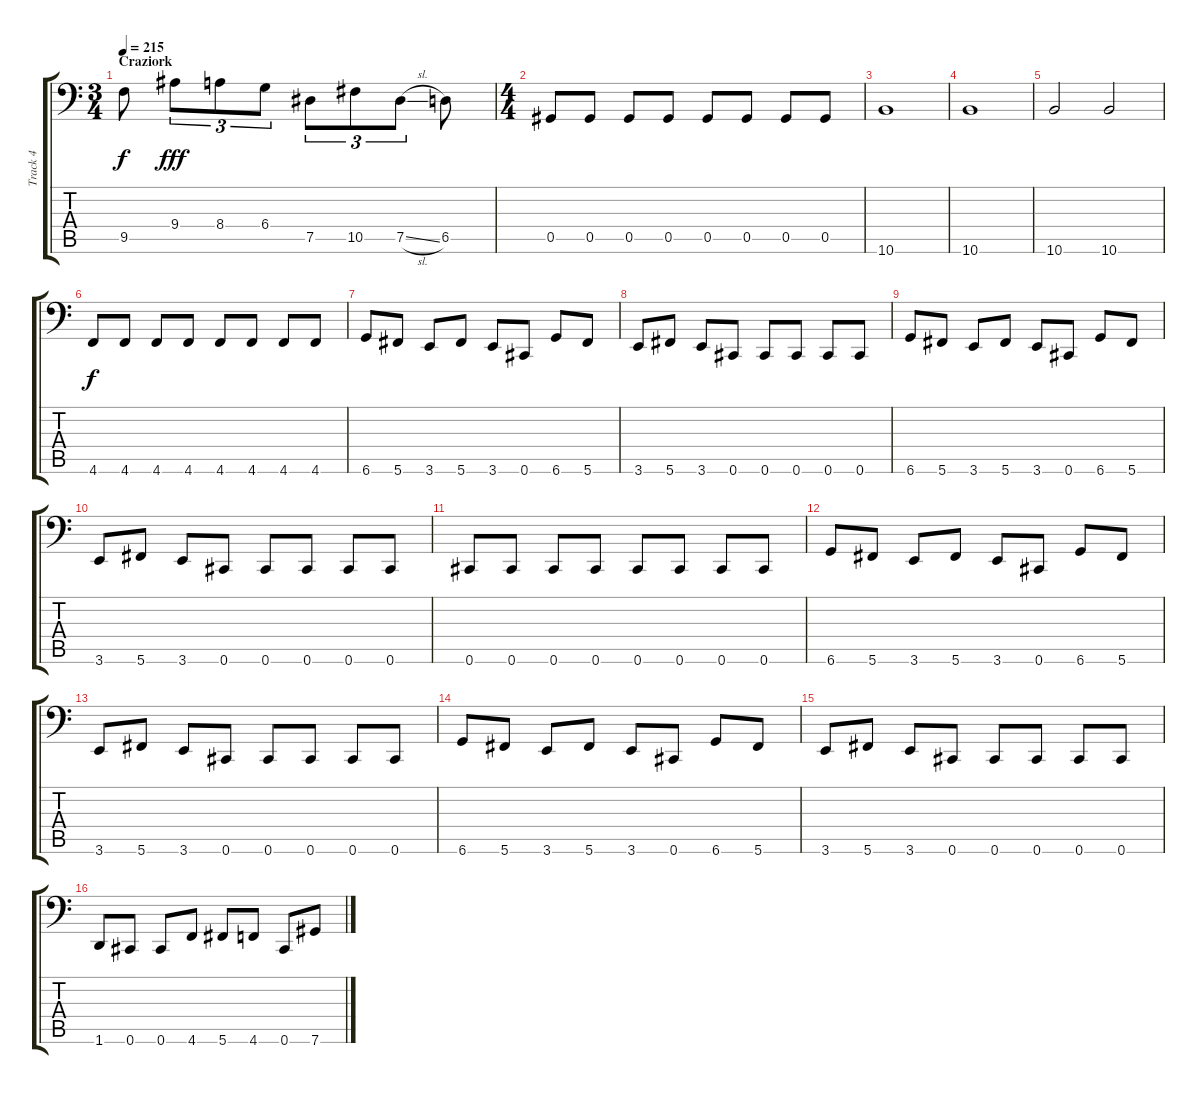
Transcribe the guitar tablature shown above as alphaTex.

\track ("Track 4" "Track 4") {instrument electricbassfinger}
\staff {score tabs}
\tuning (Eb3 Bb2 Gb2 Db2 Ab1 Db1) {hide}
\ts (3 4)
\section ("" "Craziork")
\tempo 215
\clef f4
\ks c
9.5.8{dy f} 9.4.8{tu (3 2) dy fff} 8.4.8{tu (3 2)} 6.4.8{tu (3 2)} 7.5.8{tu (3 2)} 10.5.8{tu (3 2)} 7.5{sl}.8{tu (3 2)} 6.5.8 |
\ts (4 4)
0.5.8 0.5.8 0.5.8 0.5.8 0.5.8 0.5.8 0.5.8 0.5.8 |
10.6.1 |
10.6.1 |
10.6.2 10.6.2 |
4.6.8{dy f} 4.6.8 4.6.8 4.6.8 4.6.8 4.6.8 4.6.8 4.6.8 |
6.6.8 5.6.8 3.6.8 5.6.8 3.6.8 0.6.8 6.6.8 5.6.8 |
3.6.8 5.6.8 3.6.8 0.6.8 0.6.8 0.6.8 0.6.8 0.6.8 |
6.6.8 5.6.8 3.6.8 5.6.8 3.6.8 0.6.8 6.6.8 5.6.8 |
3.6.8 5.6.8 3.6.8 0.6.8 0.6.8 0.6.8 0.6.8 0.6.8 |
0.6.8 0.6.8 0.6.8 0.6.8 0.6.8 0.6.8 0.6.8 0.6.8 |
6.6.8 5.6.8 3.6.8 5.6.8 3.6.8 0.6.8 6.6.8 5.6.8 |
3.6.8 5.6.8 3.6.8 0.6.8 0.6.8 0.6.8 0.6.8 0.6.8 |
6.6.8 5.6.8 3.6.8 5.6.8 3.6.8 0.6.8 6.6.8 5.6.8 |
3.6.8 5.6.8 3.6.8 0.6.8 0.6.8 0.6.8 0.6.8 0.6.8 |
1.6.8 0.6.8 0.6.8 4.6.8 5.6.8 4.6.8 0.6.8 7.6.8
